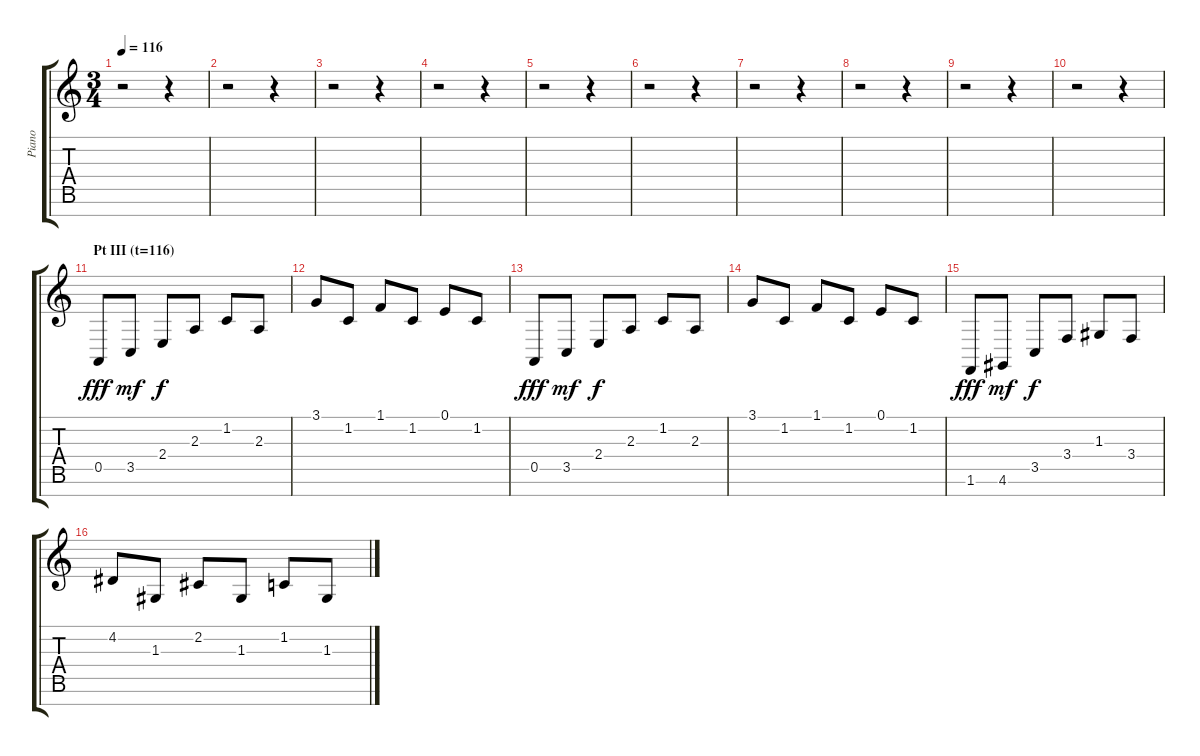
\track ("Piano" "Piano") {instrument acousticgrandpiano}
\staff {score tabs}
\tuning (E4 B3 G3 D3 A2 E2 B1) {hide}
\ts (3 4)
\tempo 116
\clef g2
\ks c
r.2{dy f} r.4 |
r.2 r.4 |
r.2 r.4 |
r.2 r.4 |
r.2 r.4 |
r.2 r.4 |
r.2 r.4 |
r.2 r.4 |
r.2 r.4 |
r.2 r.4 |
\section ("" "Pt III (t=116)")
0.5.8{dy fff} 3.5.8{dy mf} 2.4.8{dy f} 2.3.8 1.2.8 2.3.8 |
3.1.8 1.2.8 1.1.8 1.2.8 0.1.8 1.2.8 |
0.5.8{dy fff} 3.5.8{dy mf} 2.4.8{dy f} 2.3.8 1.2.8 2.3.8 |
3.1.8 1.2.8 1.1.8 1.2.8 0.1.8 1.2.8 |
1.6.8{dy fff} 4.6.8{dy mf} 3.5.8{dy f} 3.4.8 1.3.8 3.4.8 |
4.2.8 1.3.8 2.2.8 1.3.8 1.2.8 1.3.8
